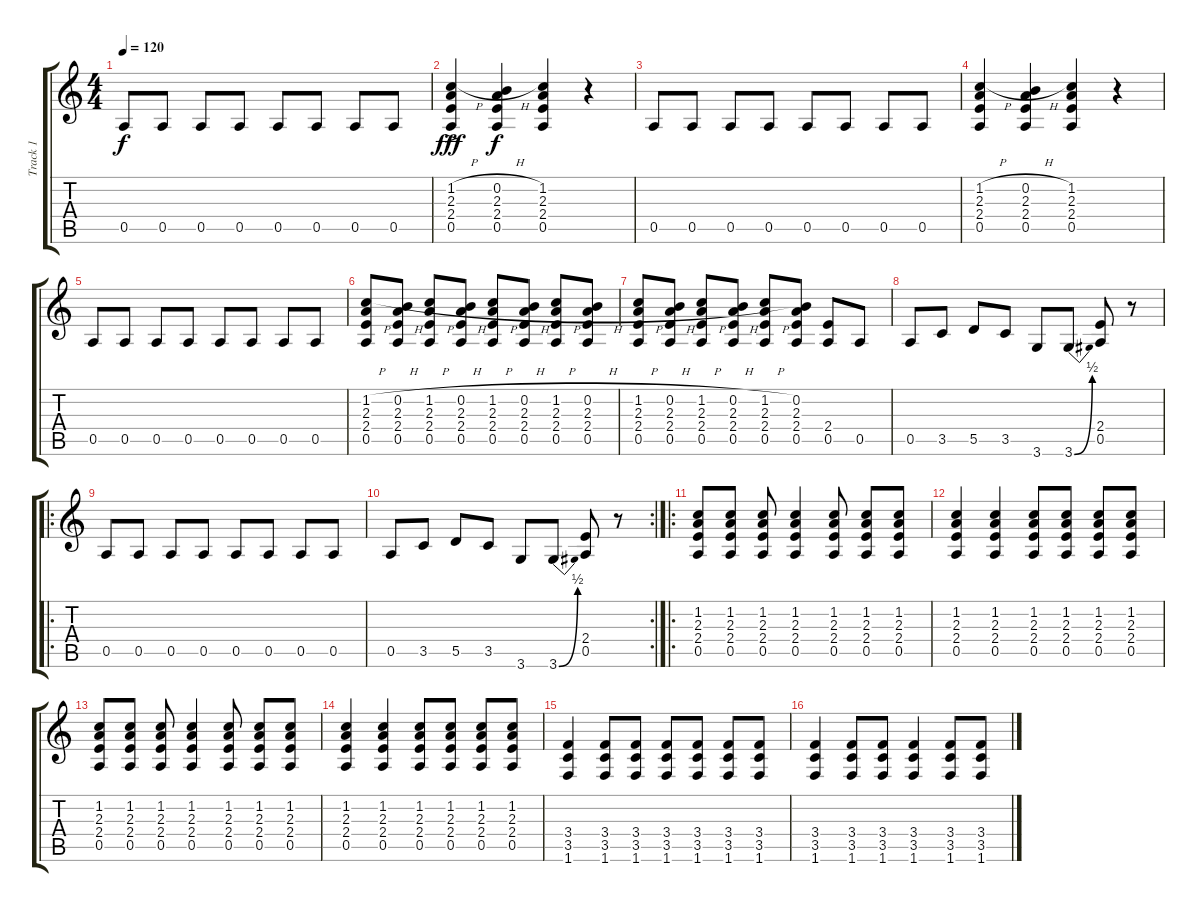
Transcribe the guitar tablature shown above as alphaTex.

\track ("Track 1" "Track 1") {instrument distortionguitar}
\staff {score tabs}
\tuning (E4 B3 G3 D3 A2 E2) {hide}
\ts (4 4)
\tempo 120
\clef g2
\ks c
0.5.8{dy f instrument distortionguitar} 0.5.8 0.5.8 0.5.8 0.5.8 0.5.8 0.5.8 0.5.8 |
(1.2{h} 2.3 2.4{ac} 0.5).4{dy fff} (0.2{h} 2.3 2.4 0.5).4{dy f} (1.2 2.3 2.4 0.5).4 r.4 |
0.5.8 0.5.8 0.5.8 0.5.8 0.5.8 0.5.8 0.5.8 0.5.8 |
(1.2{h} 2.3 2.4 0.5).4 (0.2{h} 2.3 2.4 0.5).4 (1.2 2.3 2.4 0.5).4 r.4 |
0.5.8 0.5.8 0.5.8 0.5.8 0.5.8 0.5.8 0.5.8 0.5.8 |
(1.2{h} 2.3 2.4 0.5).8 (0.2{h} 2.3 2.4 0.5).8 (1.2{h} 2.3 2.4 0.5).8 (0.2{h} 2.3 2.4 0.5).8 (1.2{h} 2.3 2.4 0.5).8 (0.2{h} 2.3 2.4 0.5).8 (1.2{h} 2.3 2.4 0.5).8 (0.2{h} 2.3 2.4 0.5).8 |
(1.2{h} 2.3 2.4 0.5).8 (0.2{h} 2.3 2.4 0.5).8 (1.2{h} 2.3 2.4 0.5).8 (0.2{h} 2.3 2.4 0.5).8 (1.2{h} 2.3 2.4 0.5).8 (0.2 2.3 2.4 0.5).8 (2.4 0.5).8 0.5.8 |
0.5.8 3.5.8 5.5.8 3.5.8 3.6.8 3.6{be (bend 0 0 60 2)}.8 (2.4 0.5).8 r.8 |
\ro
0.5.8 0.5.8 0.5.8 0.5.8 0.5.8 0.5.8 0.5.8 0.5.8 |
\rc 2
0.5.8 3.5.8 5.5.8 3.5.8 3.6.8 3.6{be (bend 0 0 60 2)}.8 (2.4 0.5).8 r.8 |
\ro
(1.2 2.3 2.4 0.5).8 (1.2 2.3 2.4 0.5).8 (1.2 2.3 2.4 0.5).8 (1.2 2.3 2.4 0.5).4 (1.2 2.3 2.4 0.5).8 (1.2 2.3 2.4 0.5).8 (1.2 2.3 2.4 0.5).8 |
(1.2 2.3 2.4 0.5).4 (1.2 2.3 2.4 0.5).4 (1.2 2.3 2.4 0.5).8 (1.2 2.3 2.4 0.5).8 (1.2 2.3 2.4 0.5).8 (1.2 2.3 2.4 0.5).8 |
(1.2 2.3 2.4 0.5).8 (1.2 2.3 2.4 0.5).8 (1.2 2.3 2.4 0.5).8 (1.2 2.3 2.4 0.5).4 (1.2 2.3 2.4 0.5).8 (1.2 2.3 2.4 0.5).8 (1.2 2.3 2.4 0.5).8 |
(1.2 2.3 2.4 0.5).4 (1.2 2.3 2.4 0.5).4 (1.2 2.3 2.4 0.5).8 (1.2 2.3 2.4 0.5).8 (1.2 2.3 2.4 0.5).8 (1.2 2.3 2.4 0.5).8 |
(3.4 3.5 1.6).4 (3.4 3.5 1.6).8 (3.4 3.5 1.6).8 (3.4 3.5 1.6).8 (3.4 3.5 1.6).8 (3.4 3.5 1.6).8 (3.4 3.5 1.6).8 |
(3.4 3.5 1.6).4 (3.4 3.5 1.6).8 (3.4 3.5 1.6).8 (3.4 3.5 1.6).4 (3.4 3.5 1.6).8 (3.4 3.5 1.6).8
